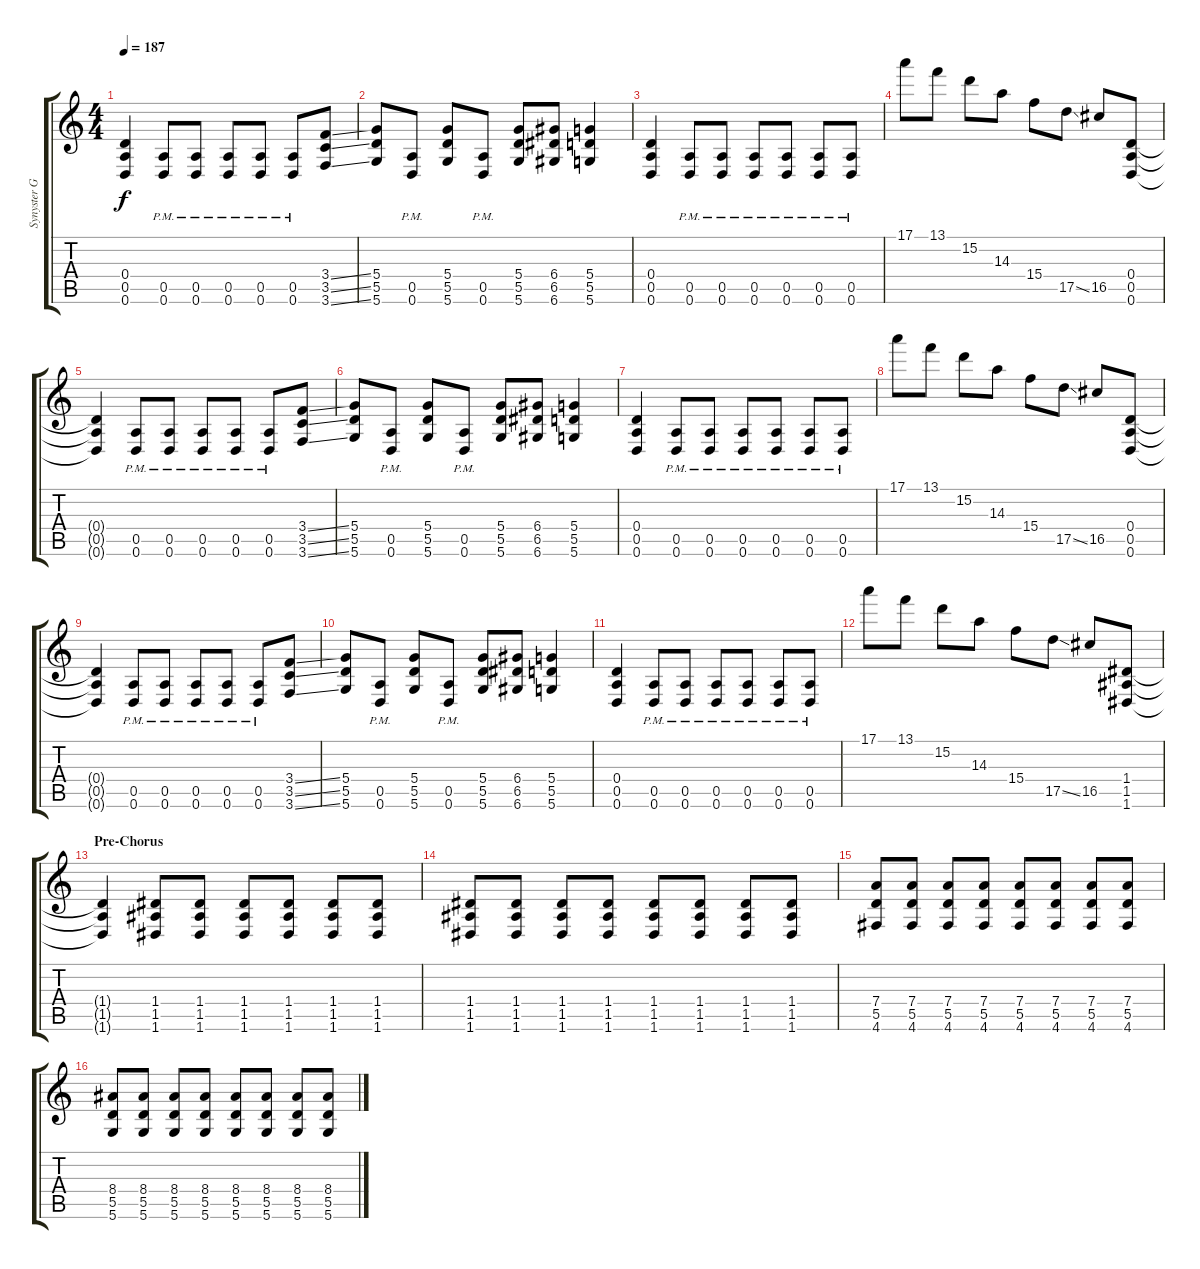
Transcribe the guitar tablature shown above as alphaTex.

\track ("Synyster Gates (Dist. Rhythm)" "Synyster G") {instrument distortionguitar}
\staff {score tabs}
\tuning (E4 B3 G3 D3 A2 D2) {hide}
\ts (4 4)
\tempo 187
\clef g2
\ks c
(0.4{t} 0.5{t} 0.6{t}).4{dy f} (0.5{pm} 0.6{pm}).8 (0.5{pm} 0.6{pm}).8 (0.5{pm} 0.6{pm}).8 (0.5{pm} 0.6{pm}).8 (0.5{pm} 0.6{pm}).8 (3.4{ss} 3.5{ss} 3.6{ss}).8 |
(5.4 5.5 5.6).8 (0.5{pm} 0.6{pm}).8 (5.4 5.5 5.6).8 (0.5{pm} 0.6{pm}).8 (5.4 5.5 5.6).8 (6.4 6.5 6.6).8 (5.4 5.5 5.6).4 |
(0.4 0.5 0.6).4 (0.5{pm} 0.6{pm}).8 (0.5{pm} 0.6{pm}).8 (0.5{pm} 0.6{pm}).8 (0.5{pm} 0.6{pm}).8 (0.5{pm} 0.6{pm}).8 (0.5{pm} 0.6{pm}).8 |
17.1.8 13.1.8 15.2.8 14.3.8 15.4.8 17.5{ss}.8 16.5.8 (0.4 0.5 0.6).8 |
(0.4{t} 0.5{t} 0.6{t}).4 (0.5{pm} 0.6{pm}).8 (0.5{pm} 0.6{pm}).8 (0.5{pm} 0.6{pm}).8 (0.5{pm} 0.6{pm}).8 (0.5{pm} 0.6{pm}).8 (3.4{ss} 3.5{ss} 3.6{ss}).8 |
(5.4 5.5 5.6).8 (0.5{pm} 0.6{pm}).8 (5.4 5.5 5.6).8 (0.5{pm} 0.6{pm}).8 (5.4 5.5 5.6).8 (6.4 6.5 6.6).8 (5.4 5.5 5.6).4 |
(0.4 0.5 0.6).4 (0.5{pm} 0.6{pm}).8 (0.5{pm} 0.6{pm}).8 (0.5{pm} 0.6{pm}).8 (0.5{pm} 0.6{pm}).8 (0.5{pm} 0.6{pm}).8 (0.5{pm} 0.6{pm}).8 |
17.1.8 13.1.8 15.2.8 14.3.8 15.4.8 17.5{ss}.8 16.5.8 (0.4 0.5 0.6).8 |
(0.4{t} 0.5{t} 0.6{t}).4 (0.5{pm} 0.6{pm}).8 (0.5{pm} 0.6{pm}).8 (0.5{pm} 0.6{pm}).8 (0.5{pm} 0.6{pm}).8 (0.5{pm} 0.6{pm}).8 (3.4{ss} 3.5{ss} 3.6{ss}).8 |
(5.4 5.5 5.6).8 (0.5{pm} 0.6{pm}).8 (5.4 5.5 5.6).8 (0.5{pm} 0.6{pm}).8 (5.4 5.5 5.6).8 (6.4 6.5 6.6).8 (5.4 5.5 5.6).4 |
(0.4 0.5 0.6).4 (0.5{pm} 0.6{pm}).8 (0.5{pm} 0.6{pm}).8 (0.5{pm} 0.6{pm}).8 (0.5{pm} 0.6{pm}).8 (0.5{pm} 0.6{pm}).8 (0.5{pm} 0.6{pm}).8 |
17.1.8 13.1.8 15.2.8 14.3.8 15.4.8 17.5{ss}.8 16.5.8 (1.4 1.5 1.6).8 |
\section ("" "Pre-Chorus")
(1.4{t} 1.5{t} 1.6{t}).4 (1.4 1.5 1.6).8 (1.4 1.5 1.6).8 (1.4 1.5 1.6).8 (1.4 1.5 1.6).8 (1.4 1.5 1.6).8 (1.4 1.5 1.6).8 |
(1.4 1.5 1.6).8 (1.4 1.5 1.6).8 (1.4 1.5 1.6).8 (1.4 1.5 1.6).8 (1.4 1.5 1.6).8 (1.4 1.5 1.6).8 (1.4 1.5 1.6).8 (1.4 1.5 1.6).8 |
(7.4 5.5 4.6).8 (7.4 5.5 4.6).8 (7.4 5.5 4.6).8 (7.4 5.5 4.6).8 (7.4 5.5 4.6).8 (7.4 5.5 4.6).8 (7.4 5.5 4.6).8 (7.4 5.5 4.6).8 |
(8.4 5.5 5.6).8 (8.4 5.5 5.6).8 (8.4 5.5 5.6).8 (8.4 5.5 5.6).8 (8.4 5.5 5.6).8 (8.4 5.5 5.6).8 (8.4 5.5 5.6).8 (8.4 5.5 5.6).8
